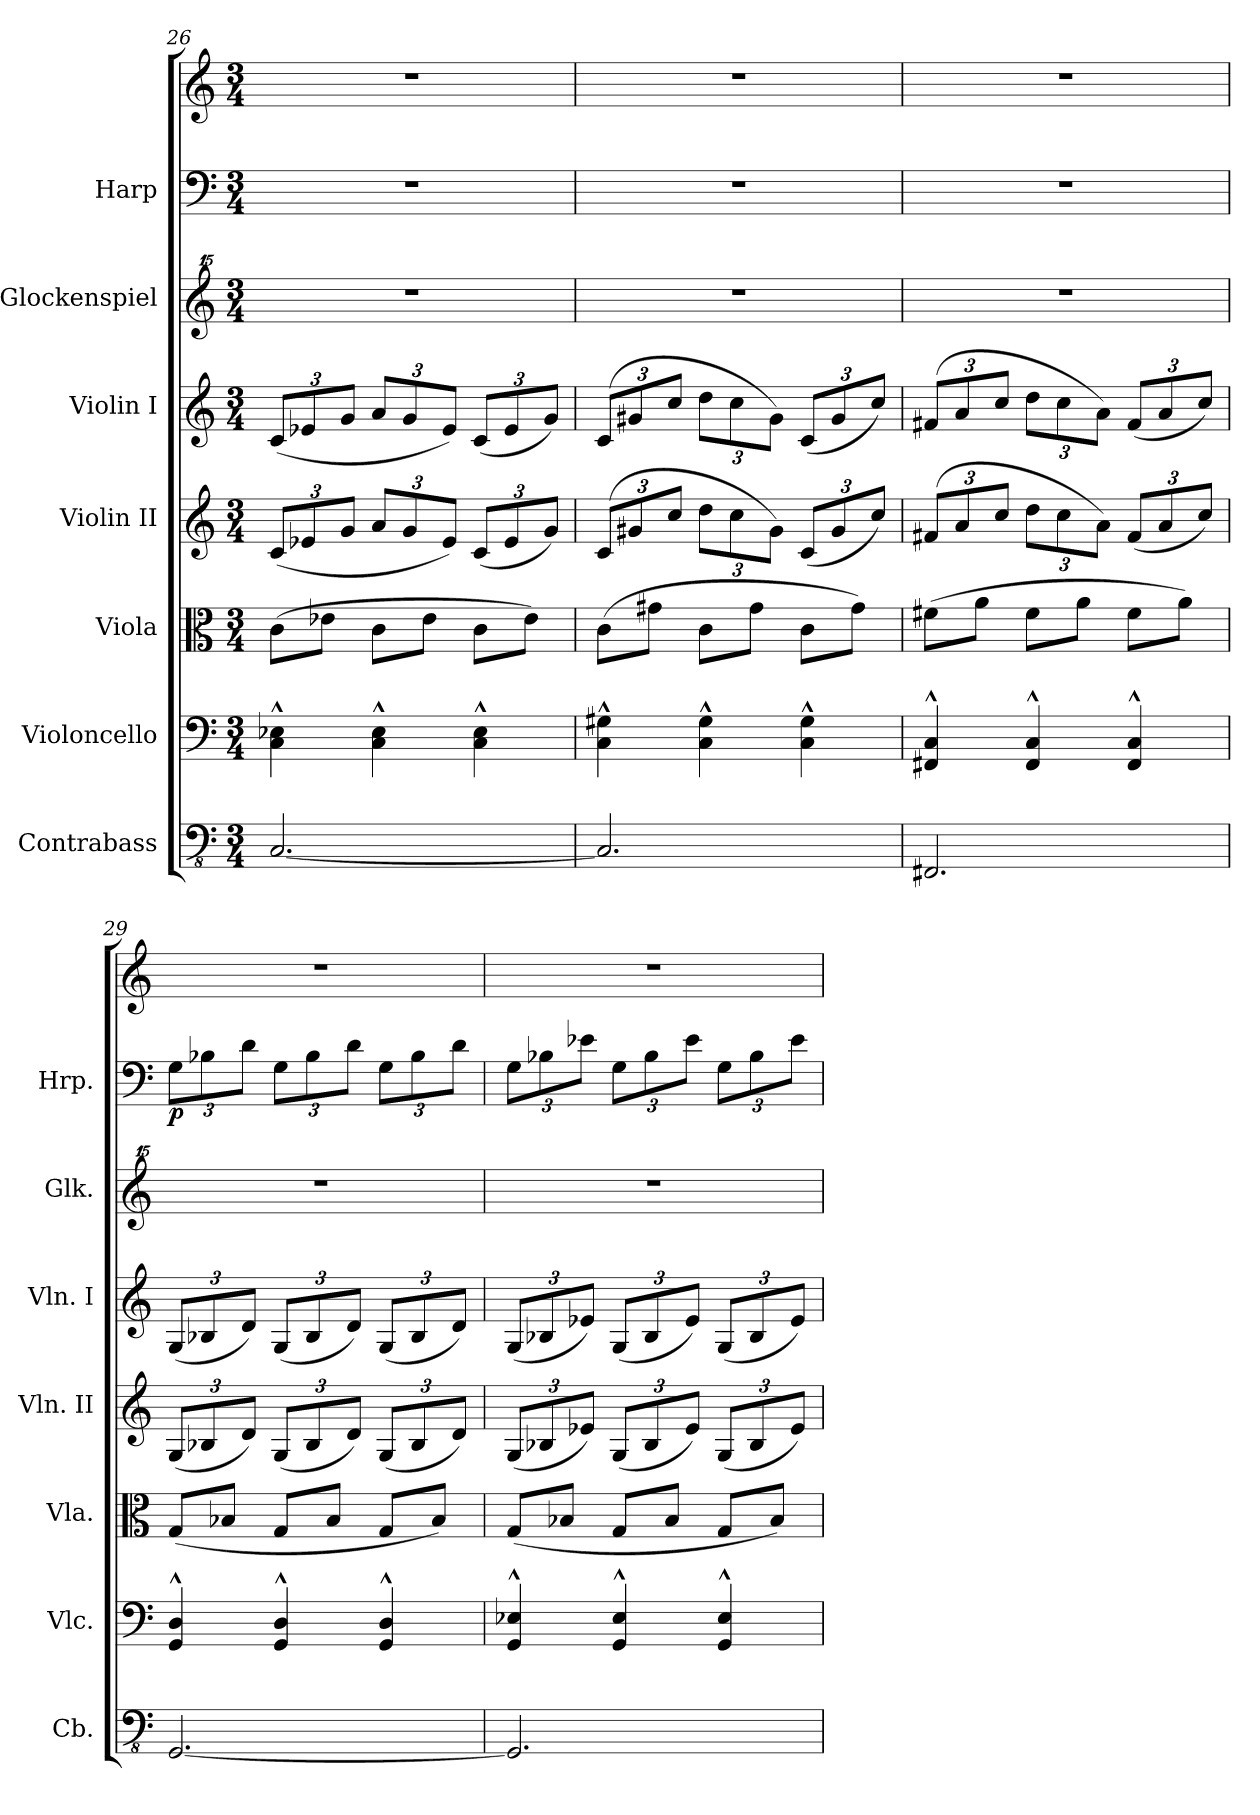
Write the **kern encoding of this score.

**kern	**kern	**kern	**kern	**kern	**kern	**kern	**kern	**dynam
*part7	*part6	*part5	*part4	*part3	*part2	*part1	*part1	*part1
*staff8	*staff7	*staff6	*staff5	*staff4	*staff3	*staff2	*staff1	*staff1/2
*I"Contrabass	*I"Violoncello	*I"Viola	*I"Violin II	*I"Violin I	*I"Glockenspiel	*I"Harp	*	*
*I'Cb.	*I'Vlc.	*I'Vla.	*I'Vln. II	*I'Vln. I	*I'Glk.	*I'Hrp.	*	*
!!LO:PB:g=z
*clefFv4	*clefF4	*clefC3	*clefG2	*clefG2	*clefG^^2	*clefF4	*clefG2	*
*k[]	*k[]	*k[]	*k[]	*k[]	*k[]	*k[]	*k[]	*
*M3/4	*M3/4	*M3/4	*M3/4	*M3/4	*M3/4	*M3/4	*M3/4	*
*	*	*	*Xbrackettup	*Xbrackettup	*	*	*	*
=26	=26	=26	=26	=26	=26	=26	=26	=26
[2.CC/	4C\^^ 4E-X\^^	(8c\L	(12c/L	(12c/L	2.r	2.r	2.r	.
.	.	.	12e-X/	12e-X/	.	.	.	.
.	.	8e-X\J	.	.	.	.	.	.
.	.	.	12g/J	12g/J	.	.	.	.
.	4C\^^ 4E-\^^	8c\L	12a/L	12a/L	.	.	.	.
.	.	.	12g/	12g/	.	.	.	.
.	.	8e-\J	.	.	.	.	.	.
.	.	.	12e-/J)	12e-/J)	.	.	.	.
.	4C\^^ 4E-\^^	8c\L	(12c/L	(12c/L	.	.	.	.
.	.	.	12e-/	12e-/	.	.	.	.
.	.	8e-\J)	.	.	.	.	.	.
.	.	.	12g/J)	12g/J)	.	.	.	.
=27	=27	=27	=27	=27	=27	=27	=27	=27
2.CC/]	4C\^^ 4G#X\^^	(8c\L	(12c/L	(12c/L	2.r	2.r	2.r	.
.	.	.	12g#X/	12g#X/	.	.	.	.
.	.	8g#X\J	.	.	.	.	.	.
.	.	.	12cc/J	12cc/J	.	.	.	.
.	4C\^^ 4G#\^^	8c\L	12dd\L	12dd\L	.	.	.	.
.	.	.	12cc\	12cc\	.	.	.	.
.	.	8g#\J	.	.	.	.	.	.
.	.	.	12g#\J)	12g#\J)	.	.	.	.
.	4C\^^ 4G#\^^	8c\L	(12c/L	(12c/L	.	.	.	.
.	.	.	12g#/	12g#/	.	.	.	.
.	.	8g#\J)	.	.	.	.	.	.
.	.	.	12cc/J)	12cc/J)	.	.	.	.
=28	=28	=28	=28	=28	=28	=28	=28	=28
2.FFF#X/	4FF#X/^^ 4C/^^	(8f#X\L	(12f#X/L	(12f#X/L	2.r	2.r	2.r	.
.	.	.	12a/	12a/	.	.	.	.
.	.	8a\J	.	.	.	.	.	.
.	.	.	12cc/J	12cc/J	.	.	.	.
.	4FF#/^^ 4C/^^	8f#\L	12dd\L	12dd\L	.	.	.	.
.	.	.	12cc\	12cc\	.	.	.	.
.	.	8a\J	.	.	.	.	.	.
.	.	.	12a\J)	12a\J)	.	.	.	.
.	4FF#/^^ 4C/^^	8f#\L	(12f#/L	(12f#/L	.	.	.	.
.	.	.	12a/	12a/	.	.	.	.
.	.	8a\J)	.	.	.	.	.	.
.	.	.	12cc/J)	12cc/J)	.	.	.	.
!!LO:PB:g=z
=29	=29	=29	=29	=29	=29	=29	=29	=29
*	*	*	*	*	*	*Xbrackettup	*	*
!	!	!	!	!	!	!	!	!LO:DY:b=2
[2.GGG/	4GG/^^ 4D/^^	(8G/L	(12G/L	(12G/L	2.r	12G\L	2.r	p
.	.	.	12B-X/	12B-X/	.	12B-X\	.	.
.	.	8B-X/J	.	.	.	.	.	.
.	.	.	12d/J)	12d/J)	.	12d\J	.	.
.	4GG/^^ 4D/^^	8G/L	(12G/L	(12G/L	.	12G\L	.	.
.	.	.	12B-/	12B-/	.	12B-\	.	.
.	.	8B-/J	.	.	.	.	.	.
.	.	.	12d/J)	12d/J)	.	12d\J	.	.
.	4GG/^^ 4D/^^	8G/L	(12G/L	(12G/L	.	12G\L	.	.
.	.	.	12B-/	12B-/	.	12B-\	.	.
.	.	8B-/J)	.	.	.	.	.	.
.	.	.	12d/J)	12d/J)	.	12d\J	.	.
!!LO:PB:g=z
=30	=30	=30	=30	=30	=30	=30	=30	=30
2.GGG/]	4GG/^^ 4E-X/^^	(8G/L	(12G/L	(12G/L	2.r	12G\L	2.r	.
.	.	.	12B-X/	12B-X/	.	12B-X\	.	.
.	.	8B-X/J	.	.	.	.	.	.
.	.	.	12e-X/J)	12e-X/J)	.	12e-X\J	.	.
.	4GG/^^ 4E-/^^	8G/L	(12G/L	(12G/L	.	12G\L	.	.
.	.	.	12B-/	12B-/	.	12B-\	.	.
.	.	8B-/J	.	.	.	.	.	.
.	.	.	12e-/J)	12e-/J)	.	12e-\J	.	.
.	4GG/^^ 4E-/^^	8G/L	(12G/L	(12G/L	.	12G\L	.	.
.	.	.	12B-/	12B-/	.	12B-\	.	.
.	.	8B-/J)	.	.	.	.	.	.
.	.	.	12e-/J)	12e-/J)	.	12e-\J	.	.
=	=	=	=	=	=	=	=	=
*-	*-	*-	*-	*-	*-	*-	*-	*-
